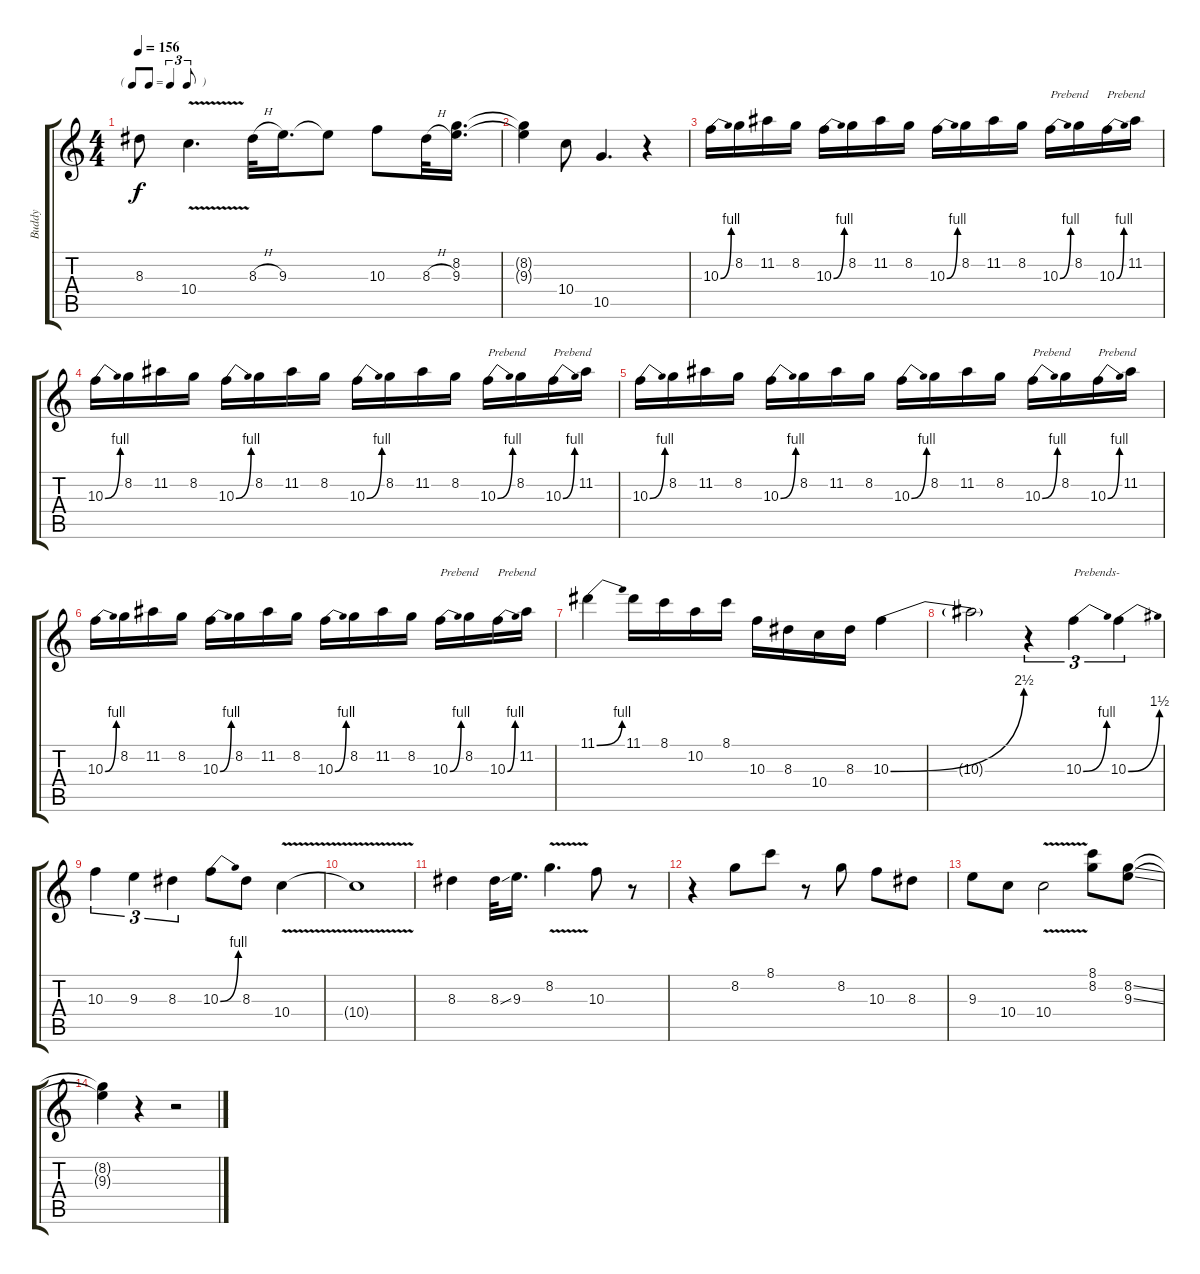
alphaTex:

\track ("Buddy" "Buddy") {instrument acousticguitarsteel}
\staff {score tabs}
\tuning (E4 B3 G3 D3 A2 E2) {hide}
\ts (4 4)
\tf triplet8th
\tempo 156
\clef g2
\ks c
8.3.8{dy f} 10.4{v}.4{d} 8.3{h}.32 9.3.16{d} 9.3{t}.8 10.3.8 8.3{h}.32 (8.2 9.3).16{d} |
(8.2{t} 9.3{t}).4 10.4.8 10.5.4{d} r.4 |
10.3{be (bend 0 0 60 4)}.16 8.2.16 11.2.16 8.2.16 10.3{be (bend 0 0 60 4)}.16 8.2.16 11.2.16 8.2.16 10.3{be (bend 0 0 60 4)}.16 8.2.16 11.2.16 8.2.16 10.3{be (bend 0 0 60 4)}.16{txt "Prebend"} 8.2.16 10.3{be (bend 0 0 60 4)}.16{txt "Prebend"} 11.2.16 |
10.3{be (bend 0 0 60 4)}.16 8.2.16 11.2.16 8.2.16 10.3{be (bend 0 0 60 4)}.16 8.2.16 11.2.16 8.2.16 10.3{be (bend 0 0 60 4)}.16 8.2.16 11.2.16 8.2.16 10.3{be (bend 0 0 60 4)}.16{txt "Prebend"} 8.2.16 10.3{be (bend 0 0 60 4)}.16{txt "Prebend"} 11.2.16 |
10.3{be (bend 0 0 60 4)}.16 8.2.16 11.2.16 8.2.16 10.3{be (bend 0 0 60 4)}.16 8.2.16 11.2.16 8.2.16 10.3{be (bend 0 0 60 4)}.16 8.2.16 11.2.16 8.2.16 10.3{be (bend 0 0 60 4)}.16{txt "Prebend"} 8.2.16 10.3{be (bend 0 0 60 4)}.16{txt "Prebend"} 11.2.16 |
10.3{be (bend 0 0 60 4)}.16 8.2.16 11.2.16 8.2.16 10.3{be (bend 0 0 60 4)}.16 8.2.16 11.2.16 8.2.16 10.3{be (bend 0 0 60 4)}.16 8.2.16 11.2.16 8.2.16 10.3{be (bend 0 0 60 4)}.16{txt "Prebend"} 8.2.16 10.3{be (bend 0 0 60 4)}.16{txt "Prebend"} 11.2.16 |
11.1{be (bend 0 0 60 4)}.4 11.1.16 8.1.16 10.2.16 8.1.16 10.3.16 8.3.16 10.4.16 8.3.16 10.3{be (bend 0 0 60 10)}.4 |
10.3{t}.2 r.4{tu (3 2)} 10.3{be (bend 0 0 60 4)}.4{tu (3 2) txt "Prebends-"} 10.3{be (bend 0 0 60 6)}.4{tu (3 2)} |
10.3.4{tu (3 2)} 9.3.4{tu (3 2)} 8.3.4{tu (3 2)} 10.3{be (bend 0 0 60 4)}.8 8.3.8 10.4{v}.4 |
10.4{t}.1 |
8.3.4 8.3{ss}.32 9.3.16{d} 8.2{v}.4{d} 10.3.8 r.8 |
r.4 8.2.8 8.1.8 r.8 8.2.8 10.3.8 8.3.8 |
9.3.8 10.4.8 10.4{v}.2 (8.1 8.2).8 (8.2{ss} 9.3{ss}).8 |
(8.2{t} 9.3{t}).4 r.4 r.2
